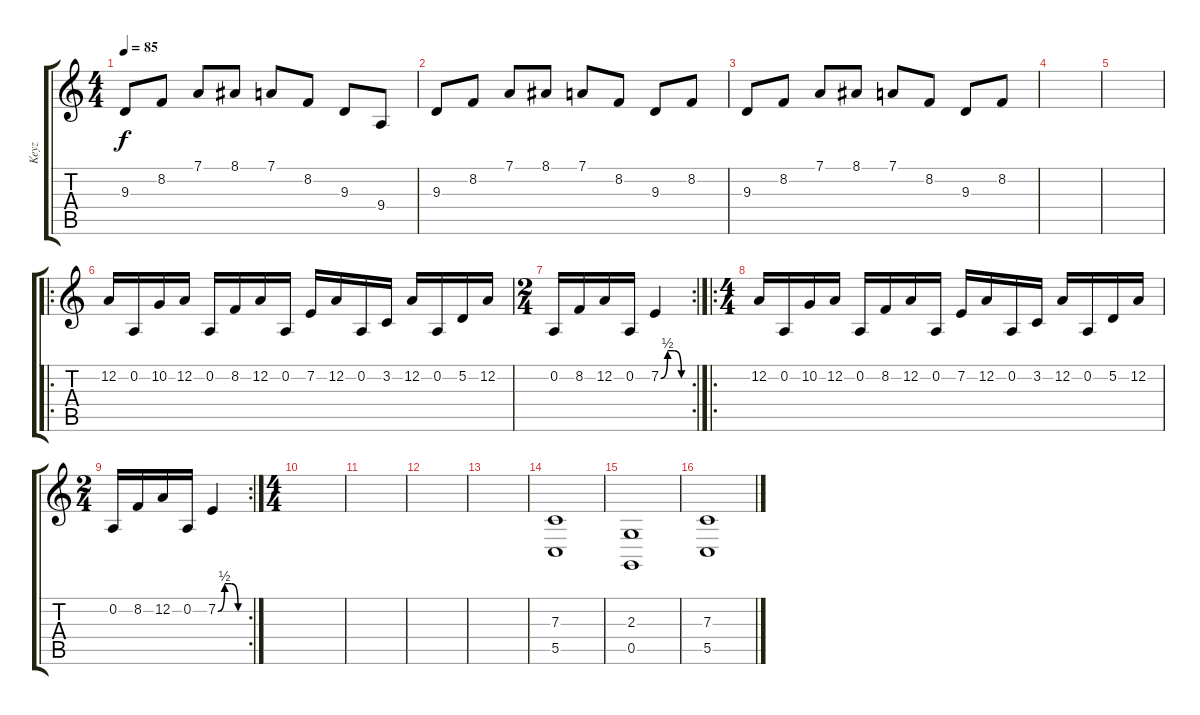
\track ("Keyz" "Keyz") {instrument orchestralharp}
\staff {score tabs}
\tuning (D4 A3 F3 C3 G2 D2) {hide}
\ts (4 4)
\tempo 85
\clef g2
\ks c
9.3.8{dy f} 8.2.8 7.1.8 8.1.8 7.1.8 8.2.8 9.3.8 9.4.8 |
9.3.8 8.2.8 7.1.8 8.1.8 7.1.8 8.2.8 9.3.8 8.2.8 |
9.3.8 8.2.8 7.1.8 8.1.8 7.1.8 8.2.8 9.3.8 8.2.8 |
|
|
\ro
12.2.16{volume 12 instrument orchestralharp} 0.2.16 10.2.16 12.2.16 0.2.16 8.2.16 12.2.16 0.2.16 7.2.16 12.2.16 0.2.16 3.2.16 12.2.16 0.2.16 5.2.16 12.2.16 |
\rc 2
\ts (2 4)
0.2.16 8.2.16 12.2.16 0.2.16 7.2{be (custom 0 0 15 2 30 2 45 0 60 0)}.4 |
\ro
\ts (4 4)
12.2.16{volume 10} 0.2.16 10.2.16 12.2.16 0.2.16 8.2.16 12.2.16 0.2.16 7.2.16 12.2.16 0.2.16 3.2.16 12.2.16 0.2.16 5.2.16 12.2.16 |
\rc 2
\ts (2 4)
0.2.16 8.2.16 12.2.16 0.2.16 7.2{be (custom 0 0 15 2 30 2 45 0 60 0)}.4 |
\ts (4 4)
|
|
|
|
(7.3 5.5).1{instrument pad8sweep} |
(2.3 0.5).1{instrument pad8sweep} |
(7.3 5.5).1{instrument pad8sweep}
